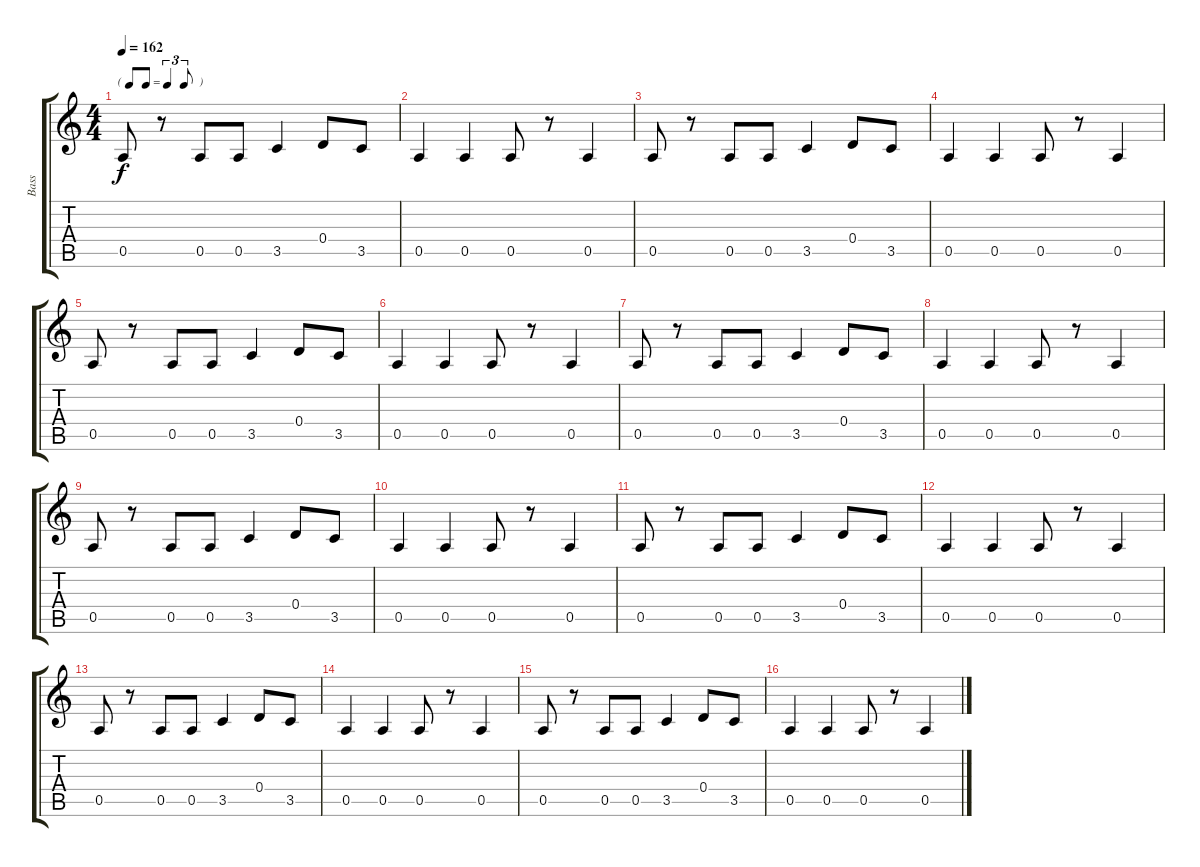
\track ("Bass" "Bass") {instrument electricbassfinger}
\staff {score tabs}
\tuning (E4 B3 G3 D3 A2 E2) {hide}
\ts (4 4)
\tf triplet8th
\tempo 162
\clef g2
\ks c
0.5.8{dy f} r.8 0.5.8 0.5.8 3.5.4 0.4.8 3.5.8 |
0.5.4 0.5.4 0.5.8 r.8 0.5.4 |
0.5.8 r.8 0.5.8 0.5.8 3.5.4 0.4.8 3.5.8 |
0.5.4 0.5.4 0.5.8 r.8 0.5.4 |
0.5.8 r.8 0.5.8 0.5.8 3.5.4 0.4.8 3.5.8 |
0.5.4 0.5.4 0.5.8 r.8 0.5.4 |
0.5.8 r.8 0.5.8 0.5.8 3.5.4 0.4.8 3.5.8 |
0.5.4 0.5.4 0.5.8 r.8 0.5.4 |
0.5.8 r.8 0.5.8 0.5.8 3.5.4 0.4.8 3.5.8 |
0.5.4 0.5.4 0.5.8 r.8 0.5.4 |
0.5.8 r.8 0.5.8 0.5.8 3.5.4 0.4.8 3.5.8 |
0.5.4 0.5.4 0.5.8 r.8 0.5.4 |
0.5.8 r.8 0.5.8 0.5.8 3.5.4 0.4.8 3.5.8 |
0.5.4 0.5.4 0.5.8 r.8 0.5.4 |
0.5.8 r.8 0.5.8 0.5.8 3.5.4 0.4.8 3.5.8 |
0.5.4 0.5.4 0.5.8 r.8 0.5.4
